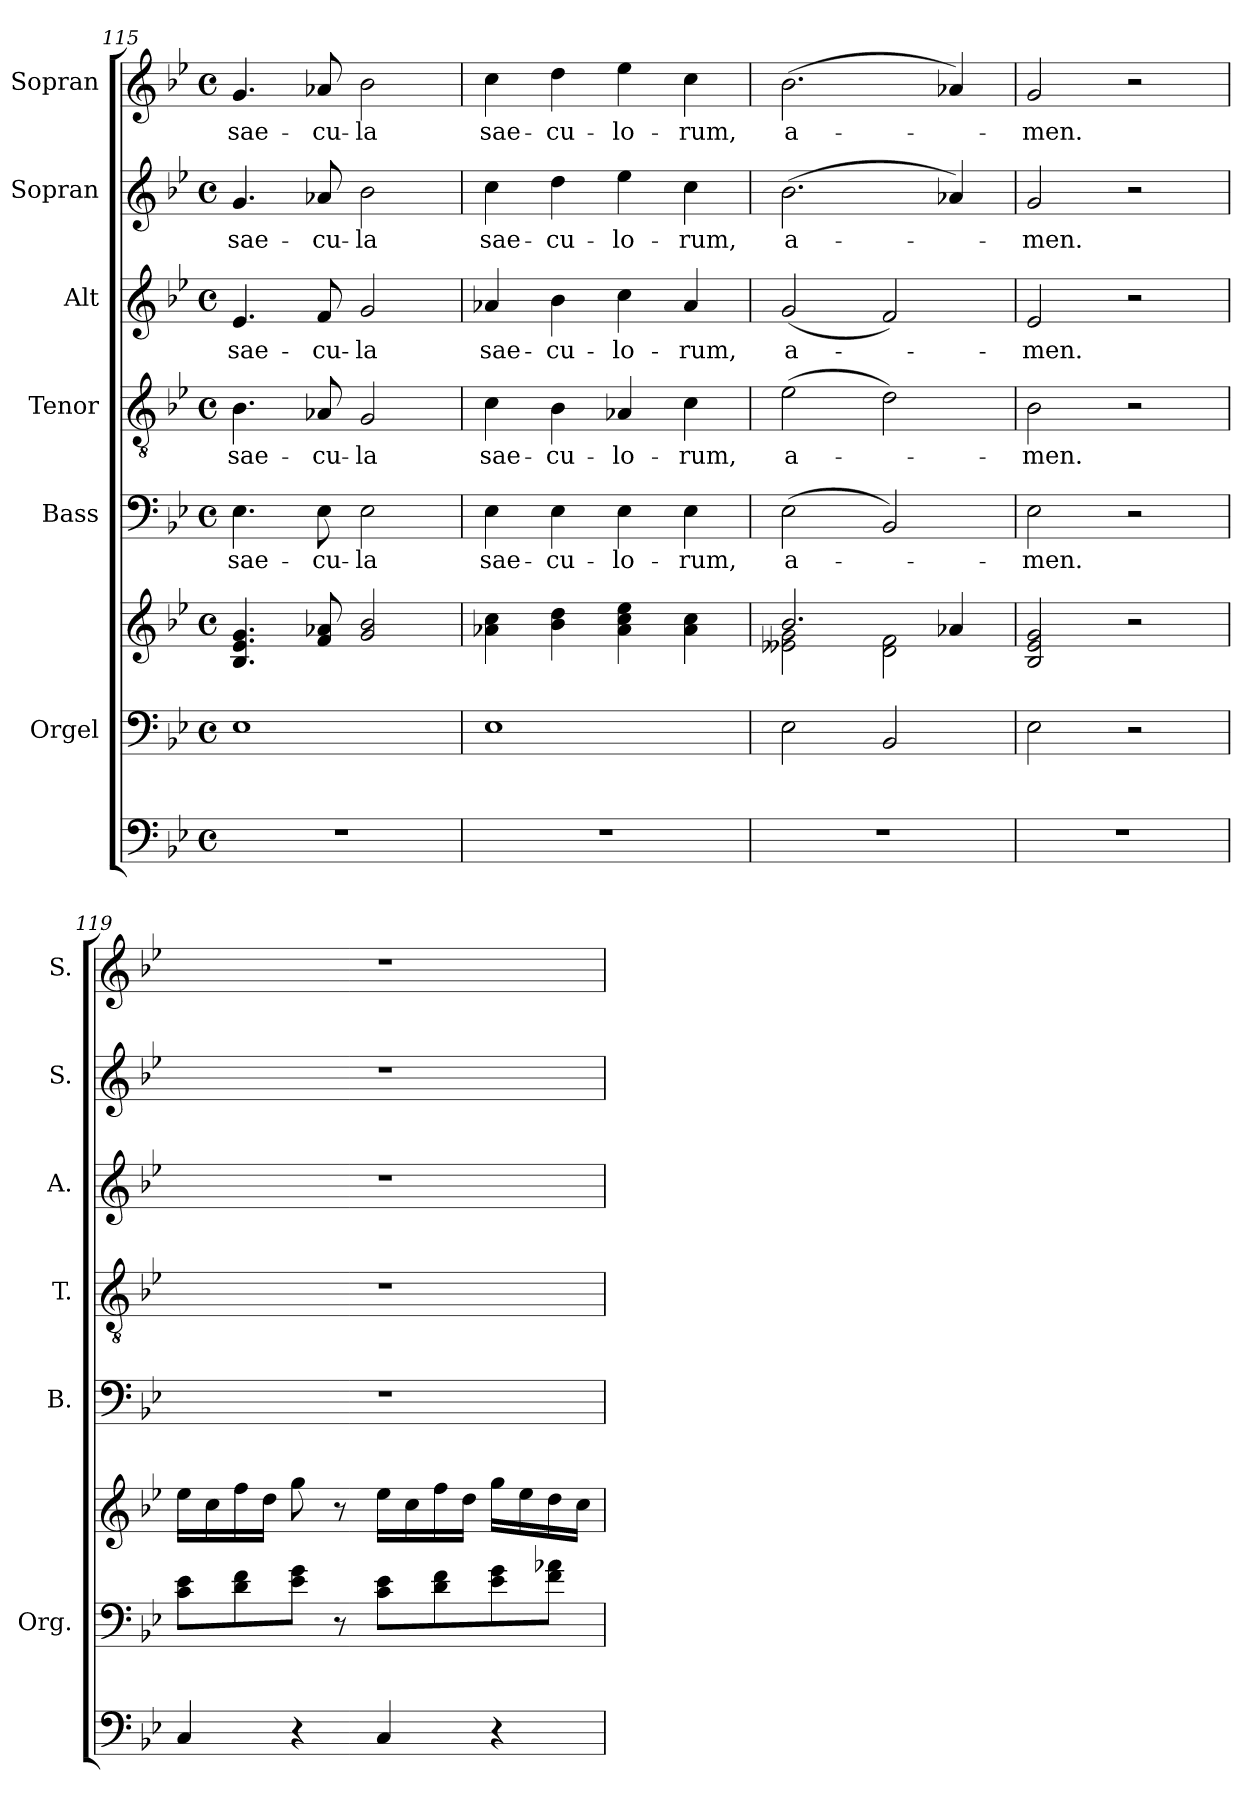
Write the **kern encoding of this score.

**kern	**kern	**kern	**kern	**text	**kern	**text	**kern	**text	**kern	**text	**kern	**text
*part7	*part6	*part6	*part5	*part5	*part4	*part4	*part3	*part3	*part2	*part2	*part1	*part1
*staff8	*staff7	*staff6	*staff5	*staff5	*staff4	*staff4	*staff3	*staff3	*staff2	*staff2	*staff1	*staff1
*	*I"Orgel	*	*I"Bass	*	*I"Tenor	*	*I"Alt	*	*I"Sopran	*	*I"Sopran	*
*	*I'Org.	*	*I'B.	*	*I'T.	*	*I'A.	*	*I'S.	*	*I'S.	*
*clefF4	*clefF4	*clefG2	*clefF4	*	*clefGv2	*	*clefG2	*	*clefG2	*	*clefG2	*
*k[b-e-]	*k[b-e-]	*k[b-e-]	*k[b-e-]	*	*k[b-e-]	*	*k[b-e-]	*	*k[b-e-]	*	*k[b-e-]	*
*B-:	*B-:	*B-:	*B-:	*	*B-:	*	*B-:	*	*B-:	*	*B-:	*
*M4/4	*M4/4	*M4/4	*M4/4	*	*M4/4	*	*M4/4	*	*M4/4	*	*M4/4	*
*met(c)	*met(c)	*met(c)	*met(c)	*	*met(c)	*	*met(c)	*	*met(c)	*	*met(c)	*
=115	=115	=115	=115	=115	=115	=115	=115	=115	=115	=115	=115	=115
!	!	!	!	!LO:LY:b	!	!LO:LY:b	!	!LO:LY:b	!	!LO:LY:b	!	!LO:LY:b
1r	1E-	4.B-/ 4.e-/ 4.g/	4.E-\	sae-	4.B-\	sae-	4.e-/	sae-	4.g/	sae-	4.g/	sae-
!	!	!	!	!LO:LY:b	!	!LO:LY:b	!	!LO:LY:b	!	!LO:LY:b	!	!LO:LY:b
.	.	8f/ 8a-X/	8E-\	-cu-	8A-X/	-cu-	8f/	-cu-	8a-X/	-cu-	8a-X/	-cu-
!	!	!	!	!LO:LY:b	!	!LO:LY:b	!	!LO:LY:b	!	!LO:LY:b	!	!LO:LY:b
.	.	2g/ 2b-/	2E-\	-la	2G/	-la	2g/	-la	2b-\	-la	2b-\	-la
=116	=116	=116	=116	=116	=116	=116	=116	=116	=116	=116	=116	=116
!	!	!	!	!LO:LY:b	!	!LO:LY:b	!	!LO:LY:b	!	!LO:LY:b	!	!LO:LY:b
1r	1E-	4a-X\ 4cc\	4E-\	sae-	4c\	sae-	4a-X/	sae-	4cc\	sae-	4cc\	sae-
!	!	!	!	!LO:LY:b	!	!LO:LY:b	!	!LO:LY:b	!	!LO:LY:b	!	!LO:LY:b
.	.	4b-\ 4dd\	4E-\	-cu-	4B-\	-cu-	4b-\	-cu-	4dd\	-cu-	4dd\	-cu-
!	!	!	!	!LO:LY:b	!	!LO:LY:b	!	!LO:LY:b	!	!LO:LY:b	!	!LO:LY:b
.	.	4a-\ 4cc\ 4ee-\	4E-\	-lo-	4A-X/	-lo-	4cc\	-lo-	4ee-\	-lo-	4ee-\	-lo-
!	!	!	!	!LO:LY:b	!	!LO:LY:b	!	!LO:LY:b	!	!LO:LY:b	!	!LO:LY:b
.	.	4a-\ 4cc\	4E-\	-rum,	4c\	-rum,	4a-/	-rum,	4cc\	-rum,	4cc\	-rum,
=117	=117	=117	=117	=117	=117	=117	=117	=117	=117	=117	=117	=117
*	*	*^	*	*	*	*	*	*	*	*	*	*
!	!	!	!	!	!LO:LY:b	!	!LO:LY:b	!	!LO:LY:b	!	!LO:LY:b	!	!LO:LY:b
1r	2E-\	2.b-/	2e--X\ 2g\	(>2E-\	a-	(>2e-\	a-	(<2g/	a-	(>2.b-\	a-	(>2.b-\	a-
.	2BB-/	.	2d\ 2f\	2BB-/)	.	2d\)	.	2f/)	.	.	.	.	.
.	.	4a-X/	.	.	.	.	.	.	.	4a-X/)	.	4a-X/)	.
*	*	*v	*v	*	*	*	*	*	*	*	*	*	*
=118	=118	=118	=118	=118	=118	=118	=118	=118	=118	=118	=118	=118
!	!	!	!	!LO:LY:b	!	!LO:LY:b	!	!LO:LY:b	!	!LO:LY:b	!	!LO:LY:b
1r	2E-\	2B-/ 2e-/ 2g/	2E-\	-men.	2B-\	-men.	2e-/	-men.	2g/	-men.	2g/	-men.
.	2r	2r	2r	.	2r	.	2r	.	2r	.	2r	.
=119	=119	=119	=119	=119	=119	=119	=119	=119	=119	=119	=119	=119
4C/	8c\ 8e-\L	16ee-\LL	1r	.	1r	.	1r	.	1r	.	1r	.
.	.	16cc\	.	.	.	.	.	.	.	.	.	.
.	8d\ 8f\	16ff\	.	.	.	.	.	.	.	.	.	.
.	.	16dd\JJ	.	.	.	.	.	.	.	.	.	.
4r	8e-\ 8g\J	8gg\	.	.	.	.	.	.	.	.	.	.
.	8r	8r	.	.	.	.	.	.	.	.	.	.
4C/	8c\ 8e-\L	16ee-\LL	.	.	.	.	.	.	.	.	.	.
.	.	16cc\	.	.	.	.	.	.	.	.	.	.
.	8d\ 8f\	16ff\	.	.	.	.	.	.	.	.	.	.
.	.	16dd\JJ	.	.	.	.	.	.	.	.	.	.
4r	8e-\ 8g\	16gg\LL	.	.	.	.	.	.	.	.	.	.
.	.	16ee-\	.	.	.	.	.	.	.	.	.	.
.	8f\ 8a-X\J	16dd\	.	.	.	.	.	.	.	.	.	.
.	.	16cc\JJ	.	.	.	.	.	.	.	.	.	.
=	=	=	=	=	=	=	=	=	=	=	=	=
*-	*-	*-	*-	*-	*-	*-	*-	*-	*-	*-	*-	*-
